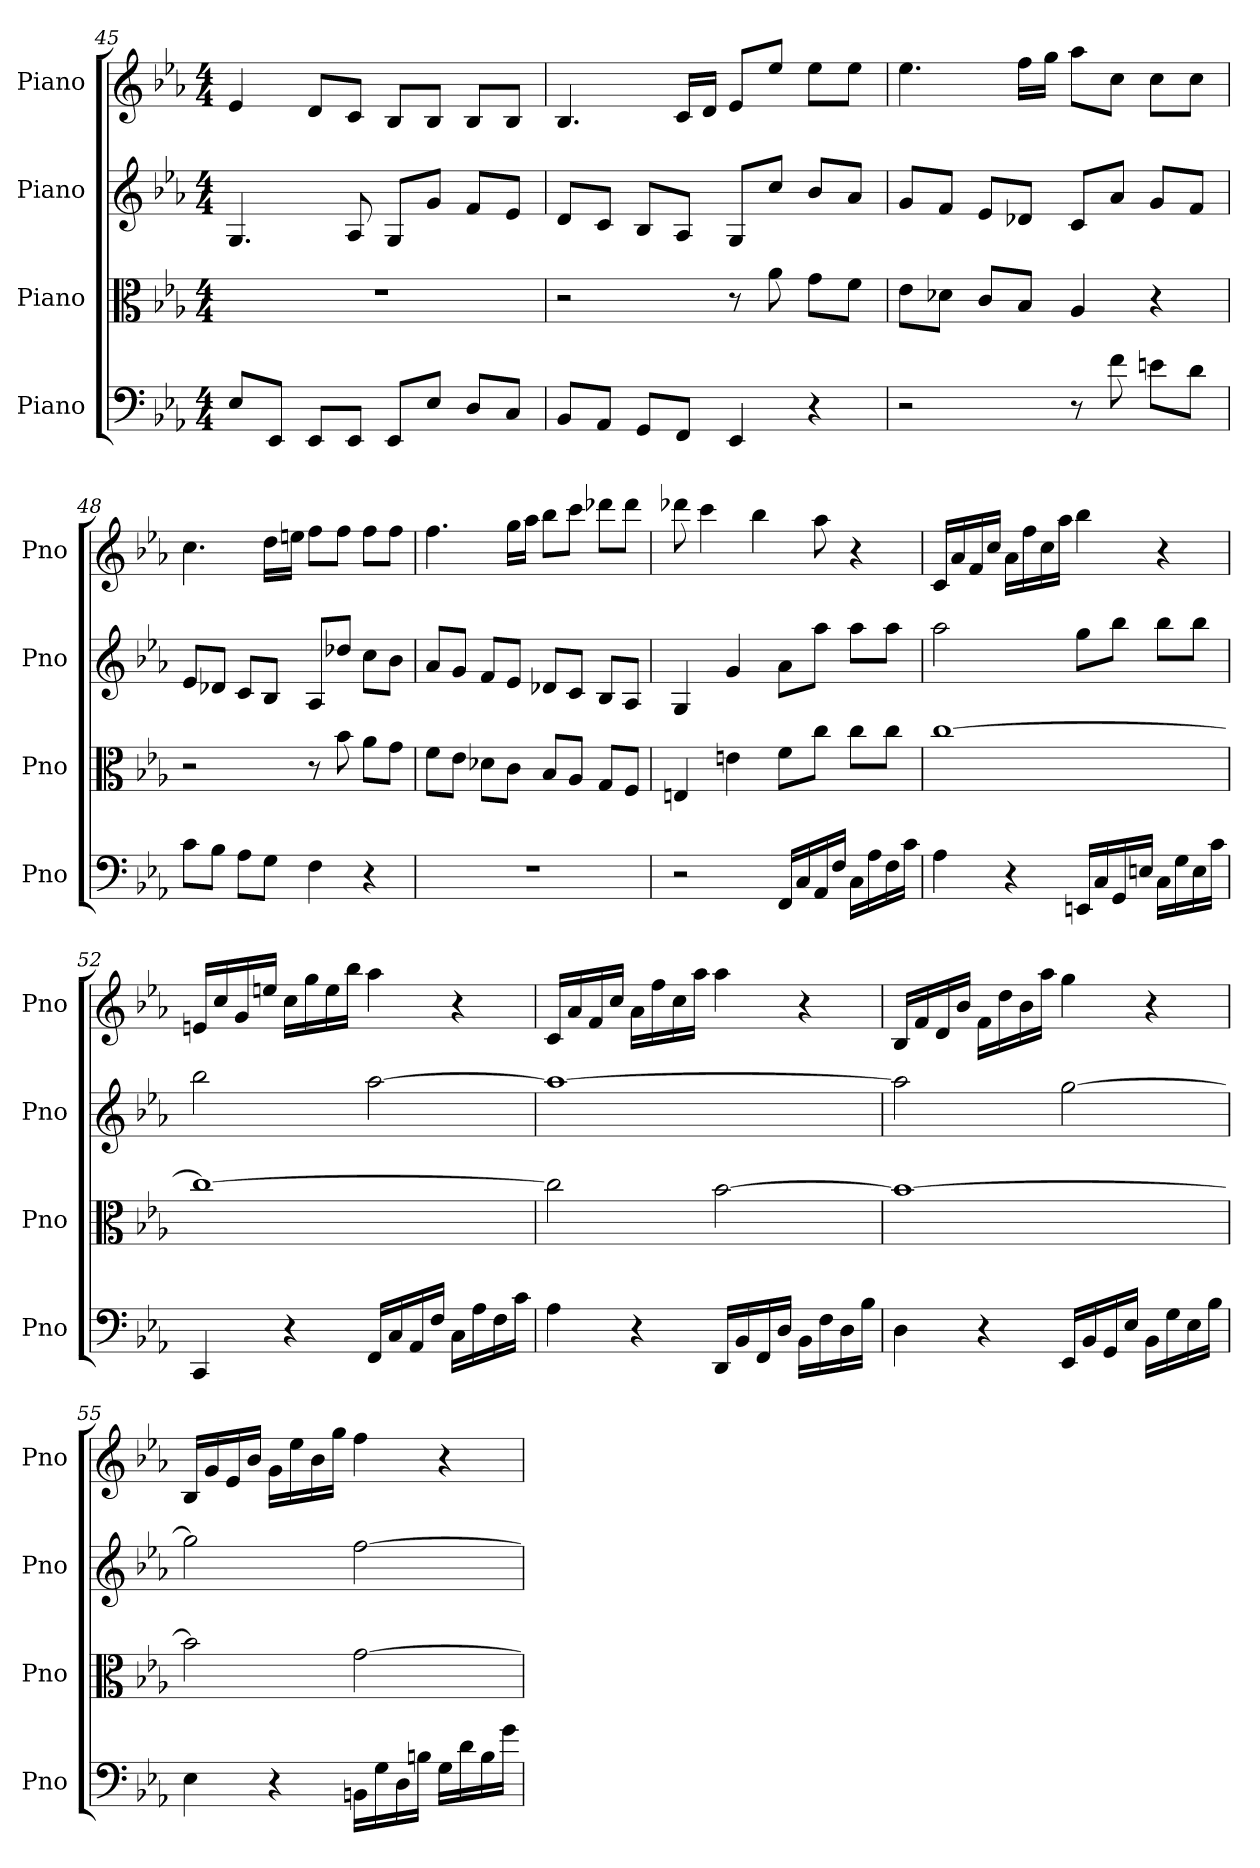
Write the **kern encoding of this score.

**kern	**kern	**kern	**kern
*part4	*part3	*part2	*part1
*staff4	*staff3	*staff2	*staff1
*I"Piano	*I"Piano	*I"Piano	*I"Piano
*I'Pno	*I'Pno	*I'Pno	*I'Pno
*clefF4	*clefC3	*clefG2	*clefG2
*k[b-e-a-]	*k[b-e-a-]	*k[b-e-a-]	*k[b-e-a-]
*M4/4	*M4/4	*M4/4	*M4/4
=45	=45	=45	=45
8E-/L	1r	4.G/	4e-/
8EE-/J	.	.	.
8EE-/L	.	.	8d/L
8EE-/J	.	8A-/	8c/J
8EE-/L	.	8G/L	8B-/L
8E-/J	.	8g/J	8B-/J
8D/L	.	8f/L	8B-/L
8C/J	.	8e-/J	8B-/J
=46	=46	=46	=46
8BB-/L	2r	8d/L	4.B-/
8AA-/J	.	8c/J	.
8GG/L	.	8B-/L	.
8FF/J	.	8A-/J	16c/LL
.	.	.	16d/JJ
4EE-/	8r	8G/L	8e-/L
.	8a-\	8cc/J	8ee-/J
4r	8g\L	8b-/L	8ee-\L
.	8f\J	8a-/J	8ee-\J
=47	=47	=47	=47
2r	8e-\L	8g/L	4.ee-\
.	8d-X\J	8f/J	.
.	8c/L	8e-/L	.
.	8B-/J	8d-X/J	16ff\LL
.	.	.	16gg\JJ
8r	4A-/	8c/L	8aa-\L
8f\	.	8a-/J	8cc\J
8en\L	4r	8g/L	8cc\L
8d\J	.	8f/J	8cc\J
!!LO:LB:g=z
=48	=48	=48	=48
8c\L	2r	8e-/L	4.cc\
8B-\J	.	8d-X/J	.
8A-\L	.	8c/L	.
8G\J	.	8B-/J	16dd\LL
.	.	.	16een\JJ
4F\	8r	8A-/L	8ff\L
.	8b-\	8dd-X/J	8ff\J
4r	8a-\L	8cc\L	8ff\L
.	8g\J	8b-\J	8ff\J
=49	=49	=49	=49
1r	8f\L	8a-/L	4.ff\
.	8e-\J	8g/J	.
.	8d-X\L	8f/L	.
.	8c\J	8e-/J	16gg\LL
.	.	.	16aa-\JJ
.	8B-/L	8d-X/L	8bb-\L
.	8A-/J	8c/J	8ccc\J
.	8G/L	8B-/L	8ddd-X\L
.	8F/J	8A-/J	8ddd-\J
=50	=50	=50	=50
2r	4En/	4G/	8ddd-X\
.	.	.	4ccc\
.	4en\	4g/	.
.	.	.	4bb-\
16FF/LL	8f\L	8a-\L	.
16C/	.	.	.
16AA-/	8cc\J	8aa-\J	8aa-\
16F/JJ	.	.	.
16C\LL	8cc\L	8aa-\L	4r
16A-\	.	.	.
16F\	8cc\J	8aa-\J	.
16c\JJ	.	.	.
!!LO:LB:g=z
=51	=51	=51	=51
4A-\	[1cc	2aa-\	16c/LL
.	.	.	16a-/
.	.	.	16f/
.	.	.	16cc/JJ
4r	.	.	16a-\LL
.	.	.	16ff\
.	.	.	16cc\
.	.	.	16aa-\JJ
16EEn/LL	.	8gg\L	4bb-\
16C/	.	.	.
16GG/	.	8bb-\J	.
16En/JJ	.	.	.
16C\LL	.	8bb-\L	4r
16G\	.	.	.
16E\	.	8bb-\J	.
16c\JJ	.	.	.
=52	=52	=52	=52
4CC/	1cc_	2bb-\	16en/LL
.	.	.	16cc/
.	.	.	16g/
.	.	.	16een/JJ
4r	.	.	16cc\LL
.	.	.	16gg\
.	.	.	16ee\
.	.	.	16bb-\JJ
16FF/LL	.	[2aa-\	4aa-\
16C/	.	.	.
16AA-/	.	.	.
16F/JJ	.	.	.
16C\LL	.	.	4r
16A-\	.	.	.
16F\	.	.	.
16c\JJ	.	.	.
!!LO:PB:g=z
=53	=53	=53	=53
4A-\	2cc\]	1aa-_	16c/LL
.	.	.	16a-/
.	.	.	16f/
.	.	.	16cc/JJ
4r	.	.	16a-\LL
.	.	.	16ff\
.	.	.	16cc\
.	.	.	16aa-\JJ
16DD/LL	[2b-\	.	4aa-\
16BB-/	.	.	.
16FF/	.	.	.
16D/JJ	.	.	.
16BB-\LL	.	.	4r
16F\	.	.	.
16D\	.	.	.
16B-\JJ	.	.	.
=54	=54	=54	=54
4D\	1b-_	2aa-\]	16B-/LL
.	.	.	16f/
.	.	.	16d/
.	.	.	16b-/JJ
4r	.	.	16f\LL
.	.	.	16dd\
.	.	.	16b-\
.	.	.	16aa-\JJ
16EE-/LL	.	[2gg\	4gg\
16BB-/	.	.	.
16GG/	.	.	.
16E-/JJ	.	.	.
16BB-\LL	.	.	4r
16G\	.	.	.
16E-\	.	.	.
16B-\JJ	.	.	.
!!LO:LB:g=z
=55	=55	=55	=55
4E-\	2b-\]	2gg\]	16B-/LL
.	.	.	16g/
.	.	.	16e-/
.	.	.	16b-/JJ
4r	.	.	16g\LL
.	.	.	16ee-\
.	.	.	16b-\
.	.	.	16gg\JJ
16BBn\LL	[2g\	[2ff\	4ff\
16G\	.	.	.
16D\	.	.	.
16Bn\JJ	.	.	.
16G\LL	.	.	4r
16d\	.	.	.
16B\	.	.	.
16g\JJ	.	.	.
=	=	=	=
*-	*-	*-	*-
